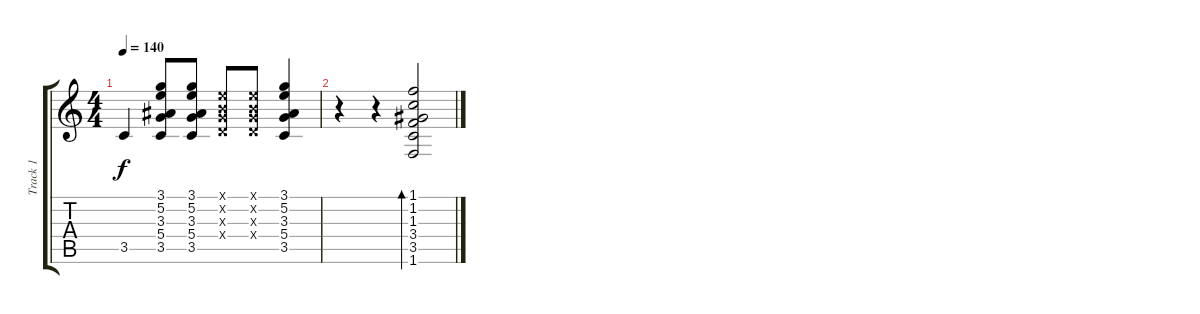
\track ("Track 1" "Track 1") {instrument acousticguitarsteel}
\staff {score tabs}
\tuning (E4 B3 G3 D3 A2 E2) {hide}
\ts (4 4)
\tempo 140
\clef g2
\ks c
3.5.4{dy f} (3.1 5.2 3.3 5.4 3.5).8 (3.1 5.2 3.3 5.4 3.5).8 (0.1{x} 0.2{x} 0.3{x} 0.4{x}).8 (0.1{x} 0.2{x} 0.3{x} 0.4{x}).8 (3.1 5.2 3.3 5.4 3.5).4 |
r.4 r.4 (1.1 1.2 1.3 3.4 3.5 1.6).2{bd 240}
